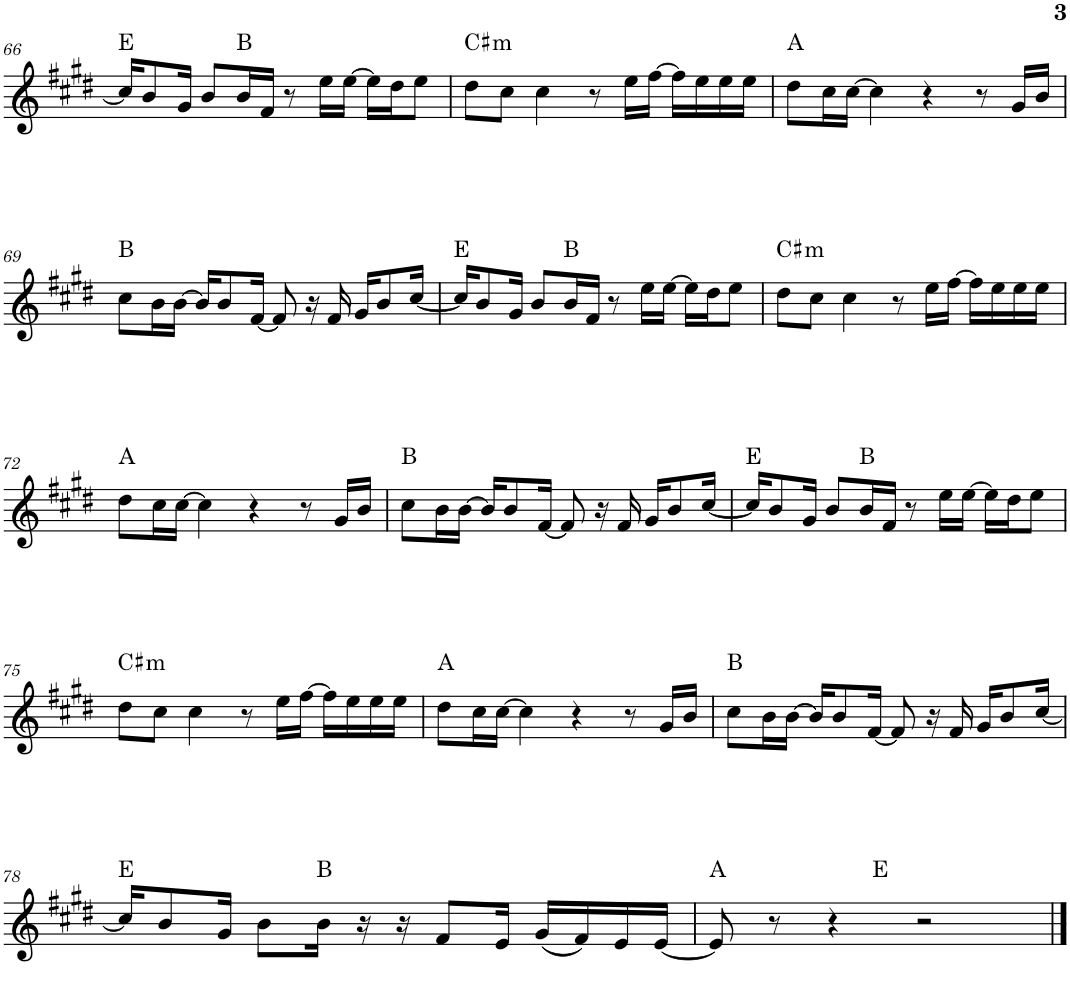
**kern	**harte
*part1	*part1
*staff1	*
*I"Piano	*
*I'Pno.	*
!!LO:PB:g=z
*clefG2	*
*k[f#c#g#d#]	*
*M4/4	*
=66	=66
16cc#/KL]	E:maj
8b/	.
16g#/Jk	.
8b/L	.
16b/L	B:maj
16f#/JJ	.
8r	.
16ee\LL	.
[16ee\JJ	.
16ee\LL]	.
16dd#\J	.
8ee\J	.
=67	=67
!	!LO:H:kt=m
8dd#\L	C#:min
8cc#\J	.
4cc#\	.
8r	.
16ee\LL	.
[16ff#\JJ	.
16ff#\LL]	.
16ee\	.
16ee\	.
16ee\JJ	.
=68	=68
8dd#\L	A:maj
16cc#\L	.
[16cc#\JJ	.
4cc#\]	.
4r	.
8r	.
16g#/LL	.
16b/JJ	.
!!LO:LB:g=z
=69	=69
8cc#\L	B:maj
16b\L	.
[16b\JJ	.
16b/KL]	.
8b/	.
[16f#/Jk	.
8f#/]	.
16r	.
16f#/	.
16g#/KL	.
8b/	.
[16cc#/Jk	.
=70	=70
16cc#/KL]	E:maj
8b/	.
16g#/Jk	.
8b/L	.
16b/L	B:maj
16f#/JJ	.
8r	.
16ee\LL	.
[16ee\JJ	.
16ee\LL]	.
16dd#\J	.
8ee\J	.
=71	=71
!	!LO:H:kt=m
8dd#\L	C#:min
8cc#\J	.
4cc#\	.
8r	.
16ee\LL	.
[16ff#\JJ	.
16ff#\LL]	.
16ee\	.
16ee\	.
16ee\JJ	.
!!LO:LB:g=z
=72	=72
8dd#\L	A:maj
16cc#\L	.
[16cc#\JJ	.
4cc#\]	.
4r	.
8r	.
16g#/LL	.
16b/JJ	.
=73	=73
8cc#\L	B:maj
16b\L	.
[16b\JJ	.
16b/KL]	.
8b/	.
[16f#/Jk	.
8f#/]	.
16r	.
16f#/	.
16g#/KL	.
8b/	.
[16cc#/Jk	.
=74	=74
16cc#/KL]	E:maj
8b/	.
16g#/Jk	.
8b/L	.
16b/L	B:maj
16f#/JJ	.
8r	.
16ee\LL	.
[16ee\JJ	.
16ee\LL]	.
16dd#\J	.
8ee\J	.
!!LO:LB:g=z
=75	=75
!	!LO:H:kt=m
8dd#\L	C#:min
8cc#\J	.
4cc#\	.
8r	.
16ee\LL	.
[16ff#\JJ	.
16ff#\LL]	.
16ee\	.
16ee\	.
16ee\JJ	.
=76	=76
8dd#\L	A:maj
16cc#\L	.
[16cc#\JJ	.
4cc#\]	.
4r	.
8r	.
16g#/LL	.
16b/JJ	.
=77	=77
8cc#\L	B:maj
16b\L	.
[16b\JJ	.
16b/KL]	.
8b/	.
[16f#/Jk	.
8f#/]	.
16r	.
16f#/	.
16g#/KL	.
8b/	.
[16cc#/Jk	.
!!LO:LB:g=z
=78	=78
16cc#/KL]	E:maj
8b/	.
16g#/Jk	.
8b\L	.
16b\Jk	B:maj
16r	.
16r	.
8f#/L	.
16e/Jk	.
(16g#/LL	.
16f#/)	.
16e/	.
[16e/JJ	.
=79	=79
*^	*
8e/]	4.ryy	A:maj
8r	.	.
4r	.	.
.	2ryy	E:maj
2r	.	.
.	8ryy	.
*v	*v	*
==	==
*-	*-
